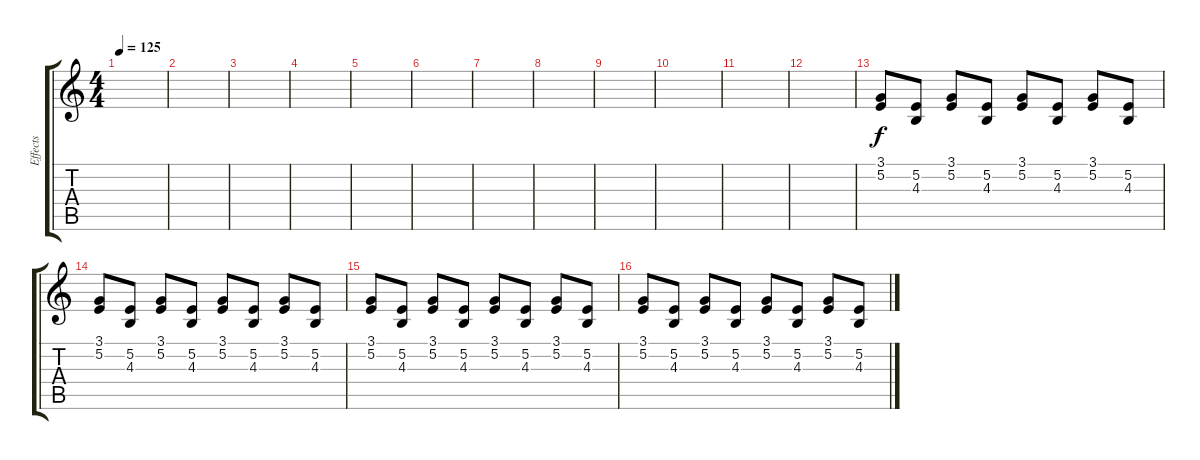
\track ("Effects" "Effects") {instrument ocarina}
\staff {score tabs}
\tuning (E4 B3 G3 D3 A2 E2) {hide}
\ts (4 4)
\tempo 125
\clef g2
\ks c
|
|
|
|
|
|
|
|
|
|
|
|
(3.1 5.2).8 (5.2 4.3).8 (3.1 5.2).8 (5.2 4.3).8 (3.1 5.2).8 (5.2 4.3).8 (3.1 5.2).8 (5.2 4.3).8 |
(3.1 5.2).8 (5.2 4.3).8 (3.1 5.2).8 (5.2 4.3).8 (3.1 5.2).8 (5.2 4.3).8 (3.1 5.2).8 (5.2 4.3).8 |
(3.1 5.2).8 (5.2 4.3).8 (3.1 5.2).8 (5.2 4.3).8 (3.1 5.2).8 (5.2 4.3).8 (3.1 5.2).8 (5.2 4.3).8 |
(3.1 5.2).8 (5.2 4.3).8 (3.1 5.2).8 (5.2 4.3).8 (3.1 5.2).8 (5.2 4.3).8 (3.1 5.2).8 (5.2 4.3).8
